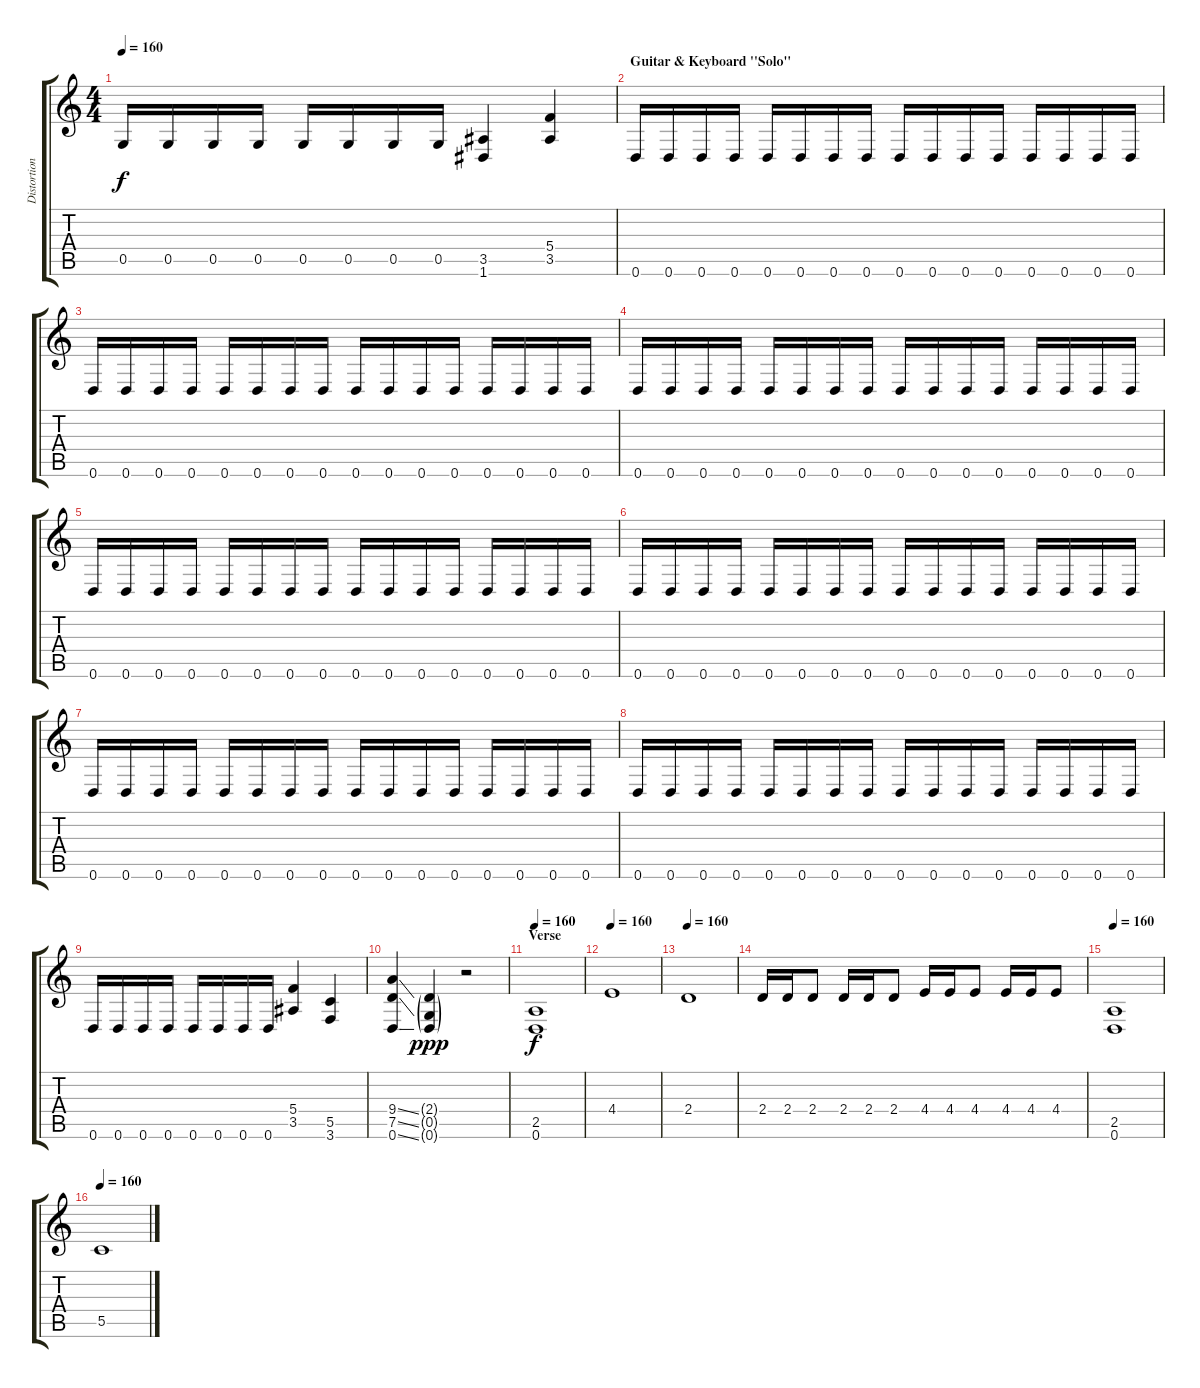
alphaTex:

\track ("Distortion Guitar II" "Distortion") {instrument distortionguitar}
\staff {score tabs}
\tuning (D4 A3 F3 C3 G2 D2) {hide}
\ts (4 4)
\tempo 160
\clef g2
\ks c
0.5.16{dy f} 0.5.16 0.5.16 0.5.16 0.5.16 0.5.16 0.5.16 0.5.16 (3.5 1.6).4 (5.4 3.5).4 |
\section ("" "Guitar & Keyboard ''Solo''")
0.6.16 0.6.16 0.6.16 0.6.16 0.6.16 0.6.16 0.6.16 0.6.16 0.6.16 0.6.16 0.6.16 0.6.16 0.6.16 0.6.16 0.6.16 0.6.16 |
0.6.16 0.6.16 0.6.16 0.6.16 0.6.16 0.6.16 0.6.16 0.6.16 0.6.16 0.6.16 0.6.16 0.6.16 0.6.16 0.6.16 0.6.16 0.6.16 |
0.6.16 0.6.16 0.6.16 0.6.16 0.6.16 0.6.16 0.6.16 0.6.16 0.6.16 0.6.16 0.6.16 0.6.16 0.6.16 0.6.16 0.6.16 0.6.16 |
0.6.16 0.6.16 0.6.16 0.6.16 0.6.16 0.6.16 0.6.16 0.6.16 0.6.16 0.6.16 0.6.16 0.6.16 0.6.16 0.6.16 0.6.16 0.6.16 |
0.6.16 0.6.16 0.6.16 0.6.16 0.6.16 0.6.16 0.6.16 0.6.16 0.6.16 0.6.16 0.6.16 0.6.16 0.6.16 0.6.16 0.6.16 0.6.16 |
0.6.16 0.6.16 0.6.16 0.6.16 0.6.16 0.6.16 0.6.16 0.6.16 0.6.16 0.6.16 0.6.16 0.6.16 0.6.16 0.6.16 0.6.16 0.6.16 |
0.6.16 0.6.16 0.6.16 0.6.16 0.6.16 0.6.16 0.6.16 0.6.16 0.6.16 0.6.16 0.6.16 0.6.16 0.6.16 0.6.16 0.6.16 0.6.16 |
0.6.16 0.6.16 0.6.16 0.6.16 0.6.16 0.6.16 0.6.16 0.6.16 (5.4 3.5).4 (5.5 3.6).4 |
(9.4{ss} 7.5{ss} 0.6{ss}).4 (2.4{g} 0.5{g} 0.6{g}).4{dy ppp} r.2 |
\section ("" "Verse")
\tempo 160
(2.5 0.6).1{dy f} |
\tempo 160
4.4.1 |
\tempo 160
2.4.1 |
2.4.16 2.4.16 2.4.8 2.4.16 2.4.16 2.4.8 4.4.16 4.4.16 4.4.8 4.4.16 4.4.16 4.4.8 |
\tempo 160
(2.5 0.6).1 |
\tempo 160
5.5.1
